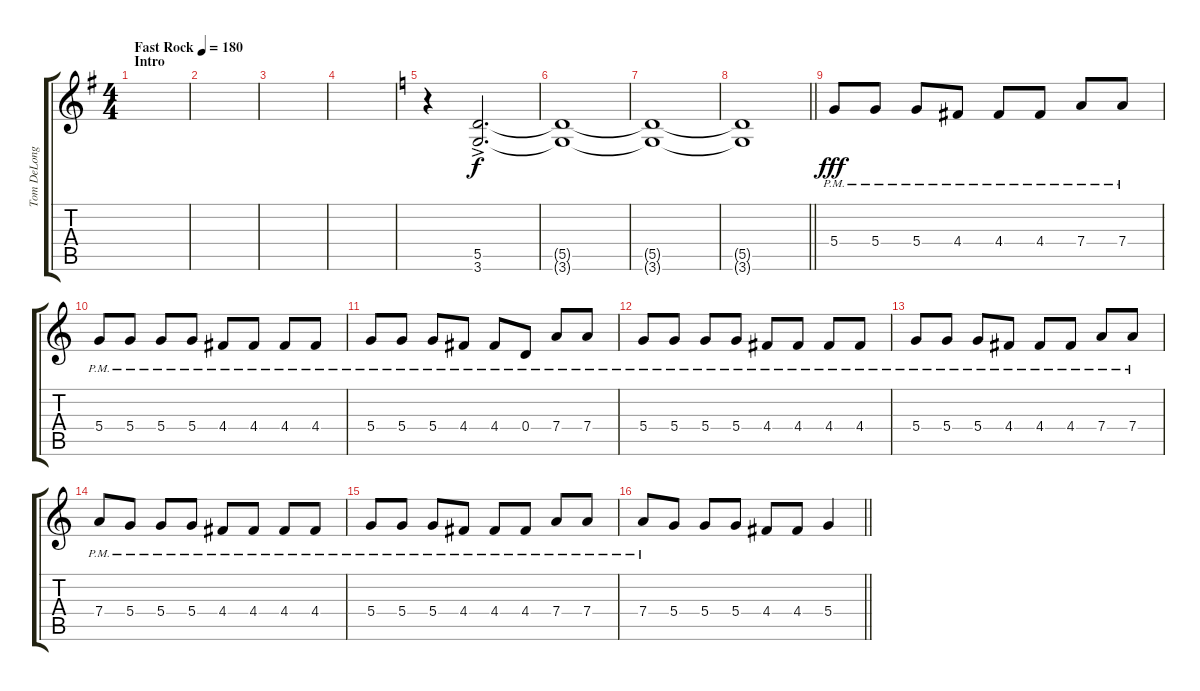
\track ("Tom DeLonge 2" "Tom DeLong") {instrument electricguitarclean}
\staff {score tabs}
\tuning (E4 B3 G3 D3 A2 E2) {hide}
\ts (4 4)
\section ("" "Intro")
\tempo (180 "Fast Rock")
\clef g2
\ks g
|
|
|
|
\ks c
r.4 (5.5{ac} 3.6).2{d} |
(5.5{t} 3.6{t}).1 |
(5.5{t} 3.6{t}).1 |
\barLineRight lightlight
(5.5{t} 3.6{t}).1 |
5.4{pm}.8{dy fff} 5.4{pm}.8 5.4{pm}.8 4.4{pm}.8 4.4{pm}.8 4.4{pm}.8 7.4{pm}.8 7.4{pm}.8 |
5.4{pm}.8 5.4{pm}.8 5.4{pm}.8 5.4{pm}.8 4.4{pm}.8 4.4{pm}.8 4.4{pm}.8 4.4{pm}.8 |
5.4{pm}.8 5.4{pm}.8 5.4{pm}.8 4.4{pm}.8 4.4{pm}.8 0.4{pm}.8 7.4{pm}.8 7.4{pm}.8 |
5.4{pm}.8 5.4{pm}.8 5.4{pm}.8 5.4{pm}.8 4.4{pm}.8 4.4{pm}.8 4.4{pm}.8 4.4{pm}.8 |
5.4{pm}.8 5.4{pm}.8 5.4{pm}.8 4.4{pm}.8 4.4{pm}.8 4.4{pm}.8 7.4{pm}.8 7.4{pm}.8 |
7.4{pm}.8 5.4{pm}.8 5.4{pm}.8 5.4{pm}.8 4.4{pm}.8 4.4{pm}.8 4.4{pm}.8 4.4{pm}.8 |
5.4{pm}.8 5.4{pm}.8 5.4{pm}.8 4.4{pm}.8 4.4{pm}.8 4.4{pm}.8 7.4{pm}.8 7.4{pm}.8 |
\barLineRight lightlight
7.4{pm}.8 5.4.8 5.4.8 5.4.8 4.4.8 4.4.8 5.4.4
